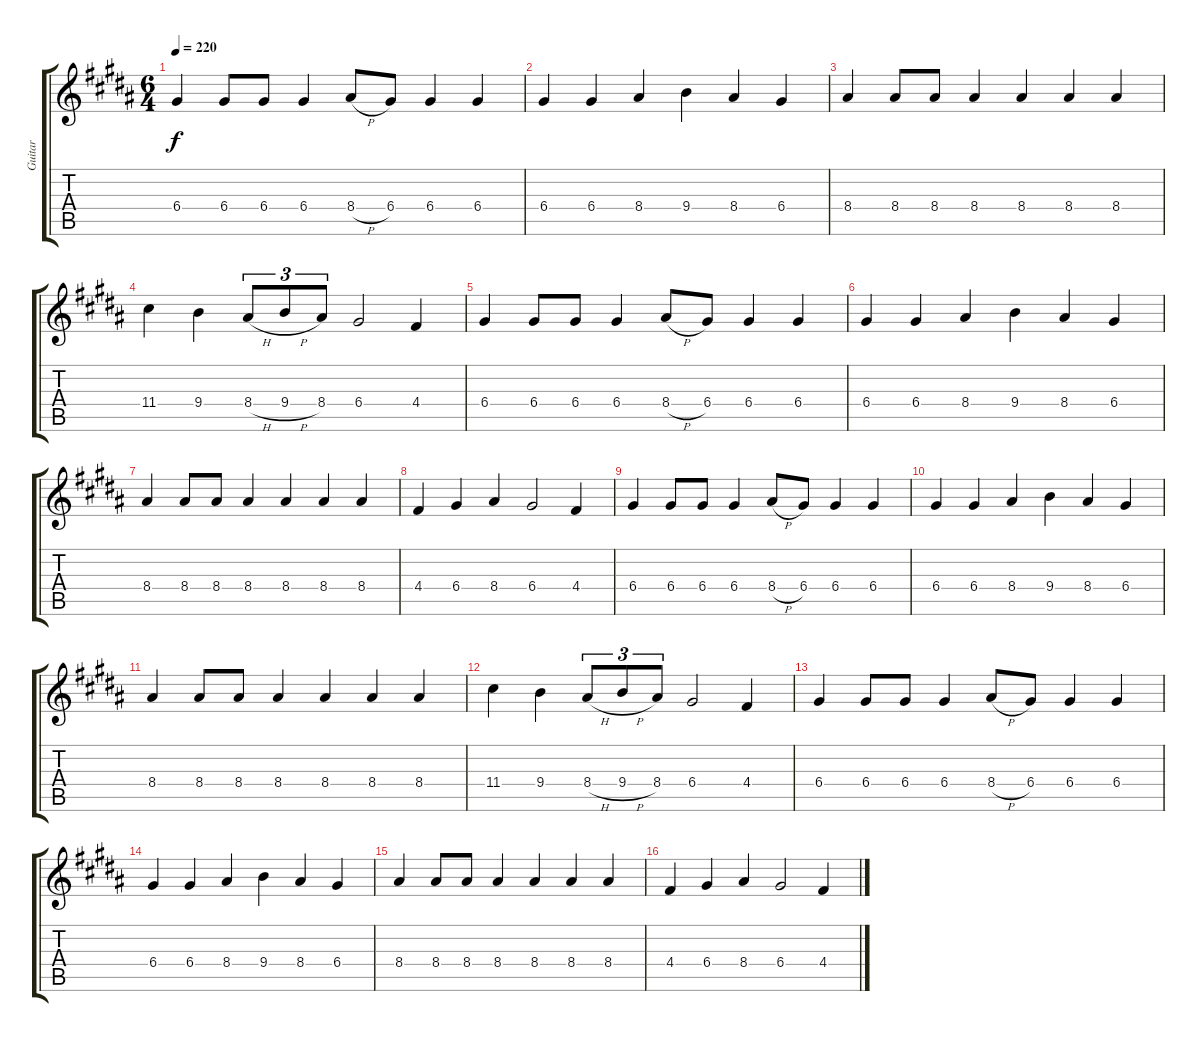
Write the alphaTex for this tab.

\track ("Guitar" "Guitar") {instrument acousticguitarsteel}
\staff {score tabs}
\tuning (E4 B3 G3 D3 A2 E2) {hide}
\ts (6 4)
\tempo 220
\clef g2
\ks g#minor
6.4.4{dy f} 6.4.8 6.4.8 6.4.4 8.4{h}.8 6.4.8 6.4.4 6.4.4 |
6.4.4 6.4.4 8.4.4 9.4.4 8.4.4 6.4.4 |
8.4.4 8.4.8 8.4.8 8.4.4 8.4.4 8.4.4 8.4.4 |
11.4.4 9.4.4 8.4{h}.8{tu (3 2)} 9.4{h}.8{tu (3 2)} 8.4.8{tu (3 2)} 6.4.2 4.4.4 |
6.4.4 6.4.8 6.4.8 6.4.4 8.4{h}.8 6.4.8 6.4.4 6.4.4 |
6.4.4 6.4.4 8.4.4 9.4.4 8.4.4 6.4.4 |
8.4.4 8.4.8 8.4.8 8.4.4 8.4.4 8.4.4 8.4.4 |
4.4.4 6.4.4 8.4.4 6.4.2 4.4.4 |
6.4.4 6.4.8 6.4.8 6.4.4 8.4{h}.8 6.4.8 6.4.4 6.4.4 |
6.4.4 6.4.4 8.4.4 9.4.4 8.4.4 6.4.4 |
8.4.4 8.4.8 8.4.8 8.4.4 8.4.4 8.4.4 8.4.4 |
11.4.4 9.4.4 8.4{h}.8{tu (3 2)} 9.4{h}.8{tu (3 2)} 8.4.8{tu (3 2)} 6.4.2 4.4.4 |
6.4.4 6.4.8 6.4.8 6.4.4 8.4{h}.8 6.4.8 6.4.4 6.4.4 |
6.4.4 6.4.4 8.4.4 9.4.4 8.4.4 6.4.4 |
8.4.4 8.4.8 8.4.8 8.4.4 8.4.4 8.4.4 8.4.4 |
4.4.4 6.4.4 8.4.4 6.4.2 4.4.4
